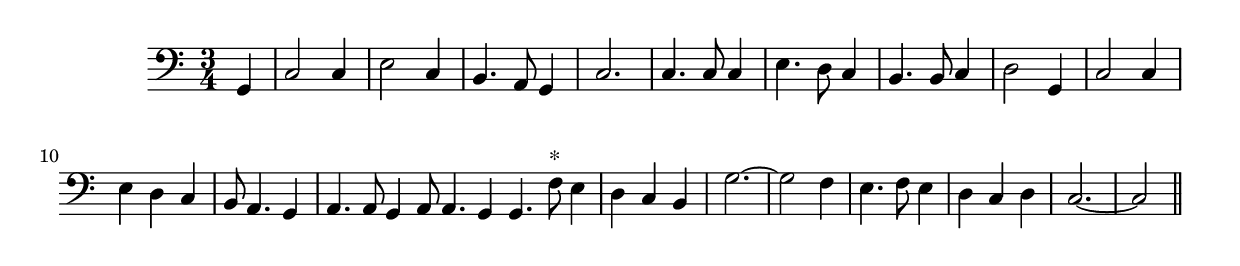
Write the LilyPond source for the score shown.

\version "2.14.0"
%{\header {
  title = "Widdecombe Fair (England)"
  composer = "anonymous"
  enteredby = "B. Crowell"
}%}
\score{{\key c \major
\time 3/4
%{\tempo 4=100
%}\clef bass
\transpose g' c{\relative c' {
  \partial 4
  d4 |
  g2 g4 | b2 g4 | fis4. e8 d4 | g2. | g4. g8 g4 | b4. a8 g4 | fis4. fis8 g4 | a2 d,4 |
  g2 g4 | b4 a g | fis8 e4. d4 | e4. e8 d4 \bar "|:" e8 e4. d4 \bar ":|"
  d4. c'8^\markup{"*"} b4 | a4 g fis | d'2.~ | d2 c4 | b4. c8 b4 | a4 g a | g2.~ | g2
  \bar "||"
}}

}}